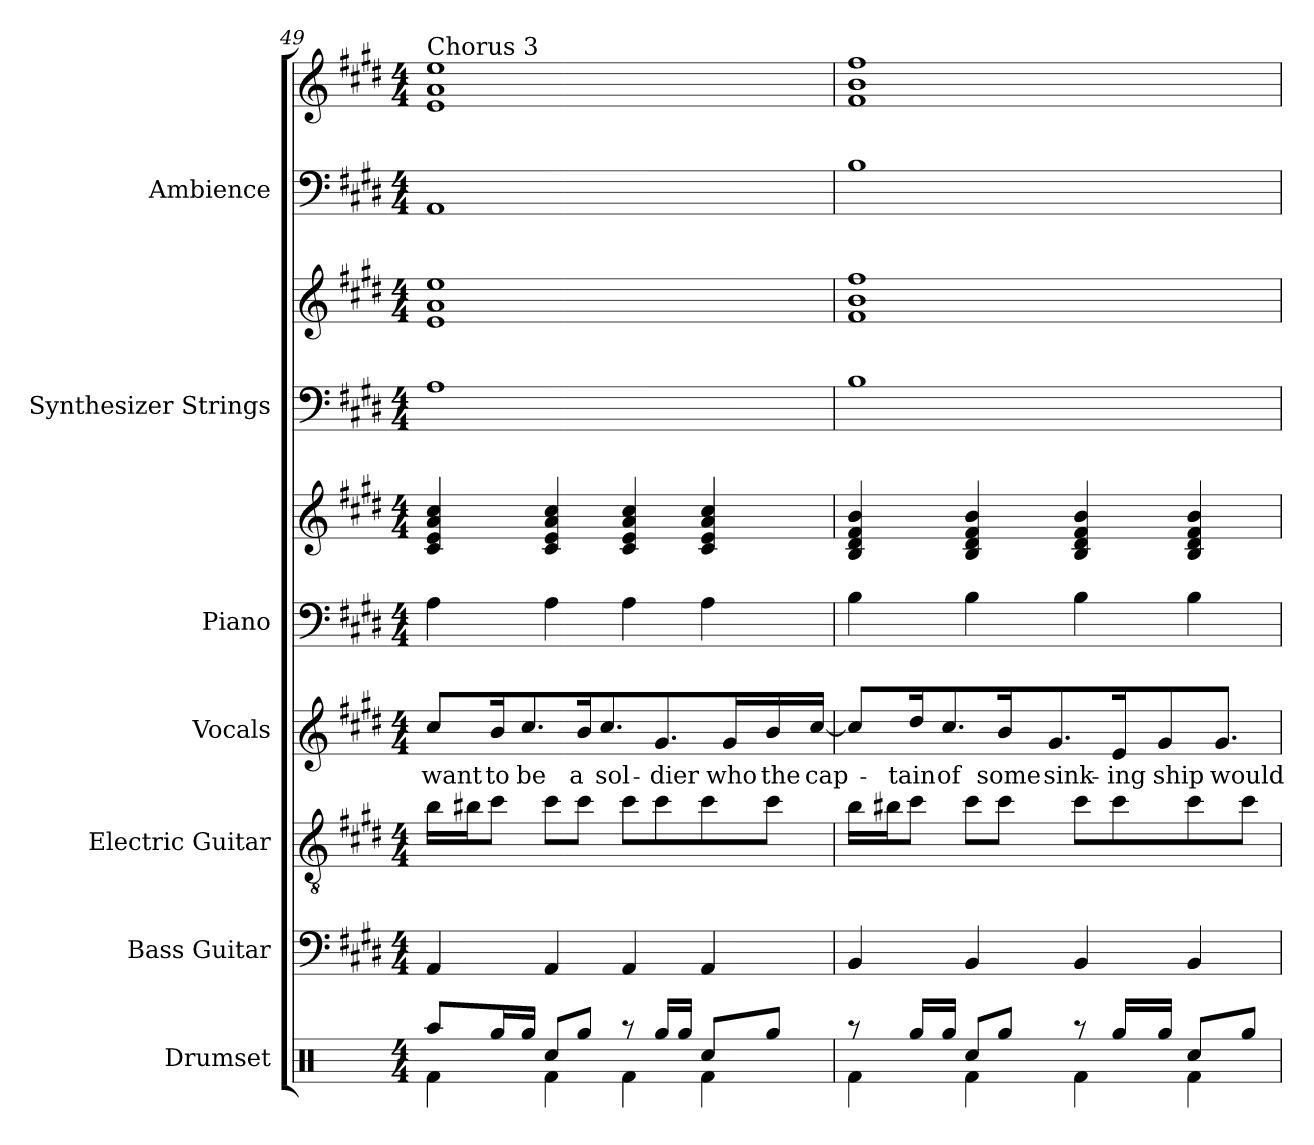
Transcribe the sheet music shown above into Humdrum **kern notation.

**kern	**kern	**kern	**kern	**text	**kern	**kern	**kern	**kern	**kern	**kern
*part7	*part6	*part5	*part4	*part4	*part3	*part3	*part2	*part2	*part1	*part1
*staff10	*staff9	*staff8	*staff7	*staff7	*staff6	*staff5	*staff4	*staff3	*staff2	*staff1
*I"Drumset	*I"Bass Guitar	*I"Electric Guitar	*I"Vocals	*	*I"Piano	*	*I"Synthesizer Strings	*	*I"Ambience	*
*I'D. Set	*I'B. Guit.	*I'E. Guit.	*I'Voc.	*	*I'Pno.	*	*I'Syn. Str.	*	*I'Amb.	*
*clefX	*clefF4	*clefGv2	*clefG2	*	*clefF4	*clefG2	*clefF4	*clefG2	*clefF4	*clefG2
*	*ITrd7c12	*	*	*	*	*	*	*	*	*
*k[]	*k[f#c#g#d#]	*k[f#c#g#d#]	*k[f#c#g#d#]	*	*k[f#c#g#d#]	*k[f#c#g#d#]	*k[f#c#g#d#]	*k[f#c#g#d#]	*k[f#c#g#d#]	*k[f#c#g#d#]
*M4/4	*M4/4	*M4/4	*M4/4	*	*M4/4	*M4/4	*M4/4	*M4/4	*M4/4	*M4/4
=49	=49	=49	=49	=49	=49	=49	=49	=49	=49	=49
*^	*	*	*	*	*	*	*	*	*	*
!	!	!	!	!	!	!	!	!	!	!	!LO:TX:a:t=Chorus 3
!	!	!	!	!	!LO:LY:b	!	!	!	!	!	!
8Raa/L	4Rf\	4AAA/	16b\LL	8cc#/L	want	4A\	4c#/ 4e/ 4a/ 4cc#/	1A	1e 1a 1ee	1AA	1e 1a 1ee
.	.	.	16b#X\J	.	.	.	.	.	.	.	.
!	!	!	!	!	!LO:LY:b	!	!	!	!	!	!
16Rgg/L	.	.	8cc#\J	16b/K	to	.	.	.	.	.	.
!	!	!	!	!	!LO:LY:b	!	!	!	!	!	!
16Rgg/JJ	.	.	.	8.cc#/	be	.	.	.	.	.	.
8Rcc/L	4Rf\	4AAA/	8cc#\L	.	.	4A\	4c#/ 4e/ 4a/ 4cc#/	.	.	.	.
!	!	!	!	!	!LO:LY:b	!	!	!	!	!	!
8Rgg/J	.	.	8cc#\J	16b/K	a	.	.	.	.	.	.
!	!	!	!	!	!LO:LY:b	!	!	!	!	!	!
.	.	.	.	8.cc#/	sol-	.	.	.	.	.	.
8r	4Rf\	4AAA/	8cc#\L	.	.	4A\	4c#/ 4e/ 4a/ 4cc#/	.	.	.	.
!	!	!	!	!	!LO:LY:b	!	!	!	!	!	!
16Rgg/LL	.	.	8cc#\	8.g#/	-dier	.	.	.	.	.	.
16Rgg/JJ	.	.	.	.	.	.	.	.	.	.	.
8Rcc/L	4Rf\	4AAA/	8cc#\	.	.	4A\	4c#/ 4e/ 4a/ 4cc#/	.	.	.	.
!	!	!	!	!	!LO:LY:b	!	!	!	!	!	!
.	.	.	.	16g#/L	who	.	.	.	.	.	.
!	!	!	!	!	!LO:LY:b	!	!	!	!	!	!
8Rgg/J	.	.	8cc#\J	16b/	the	.	.	.	.	.	.
!	!	!	!	!	!LO:LY:b	!	!	!	!	!	!
.	.	.	.	[16cc#/JJ	cap-	.	.	.	.	.	.
!!LO:PB:g=z
=50	=50	=50	=50	=50	=50	=50	=50	=50	=50	=50	=50
8r	4Rf\	4BBB/	16b\LL	8cc#/L]	.	4B\	4B/ 4d#/ 4f#/ 4b/	1B	1f# 1b 1ff#	1B	1f# 1b 1ff#
.	.	.	16b#X\J	.	.	.	.	.	.	.	.
!	!	!	!	!	!LO:LY:b	!	!	!	!	!	!
16Rgg/LL	.	.	8cc#\J	16dd#/K	-tain	.	.	.	.	.	.
!	!	!	!	!	!LO:LY:b	!	!	!	!	!	!
16Rgg/JJ	.	.	.	8.cc#/	of	.	.	.	.	.	.
8Rcc/L	4Rf\	4BBB/	8cc#\L	.	.	4B\	4B/ 4d#/ 4f#/ 4b/	.	.	.	.
!	!	!	!	!	!LO:LY:b	!	!	!	!	!	!
8Rgg/J	.	.	8cc#\J	16b/K	some	.	.	.	.	.	.
!	!	!	!	!	!LO:LY:b	!	!	!	!	!	!
.	.	.	.	8.g#/	sink-	.	.	.	.	.	.
8r	4Rf\	4BBB/	8cc#\L	.	.	4B\	4B/ 4d#/ 4f#/ 4b/	.	.	.	.
!	!	!	!	!	!LO:LY:b	!	!	!	!	!	!
16Rgg/LL	.	.	8cc#\	16e/K	-ing	.	.	.	.	.	.
!	!	!	!	!	!LO:LY:b	!	!	!	!	!	!
16Rgg/JJ	.	.	.	8g#/	ship	.	.	.	.	.	.
8Rcc/L	4Rf\	4BBB/	8cc#\	.	.	4B\	4B/ 4d#/ 4f#/ 4b/	.	.	.	.
!	!	!	!	!	!LO:LY:b	!	!	!	!	!	!
.	.	.	.	8.g#/J	would	.	.	.	.	.	.
8Rgg/J	.	.	8cc#\J	.	.	.	.	.	.	.	.
*v	*v	*	*	*	*	*	*	*	*	*	*
=	=	=	=	=	=	=	=	=	=	=
*-	*-	*-	*-	*-	*-	*-	*-	*-	*-	*-
